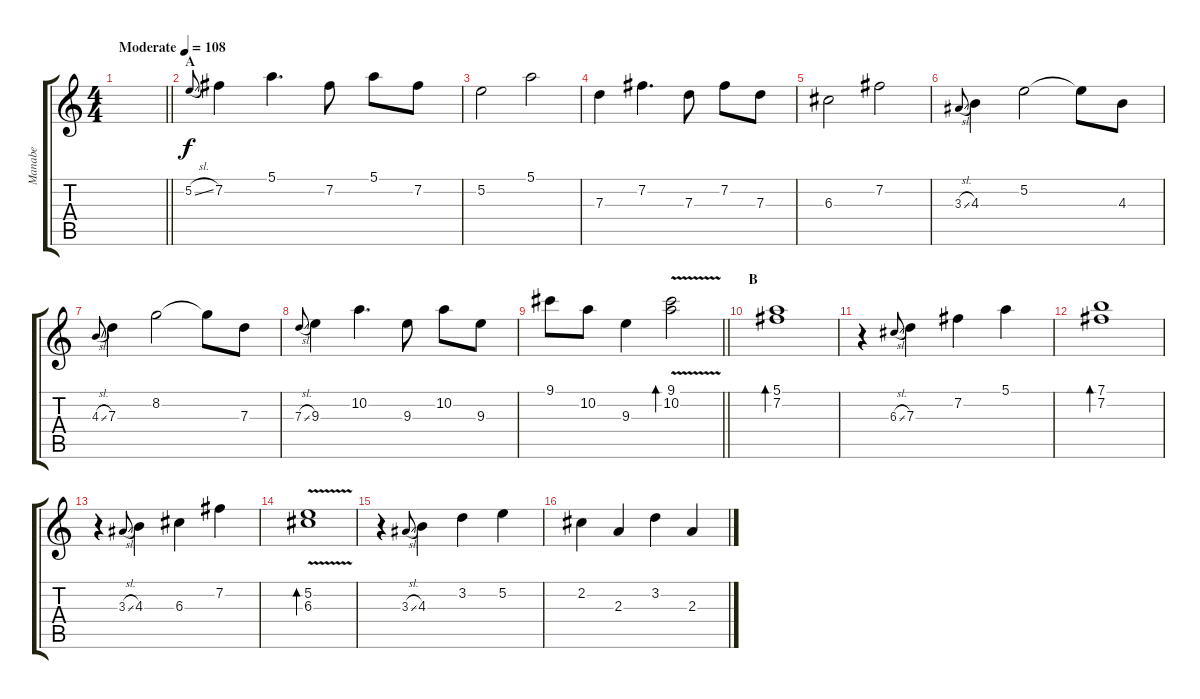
\track ("Manabe" "Manabe") {instrument acousticguitarnylon}
\staff {score tabs}
\tuning (E4 B3 G3 D3 A2 E2) {hide}
\ts (4 4)
\tempo (108 "Moderate")
\clef g2
\barLineRight lightlight
\ks c
|
\section ("" "A")
5.2{sl}.8{gr onbeat} 7.2.4{instrument electricguitarjazz} 5.1.4{d} 7.2.8 5.1.8 7.2.8 |
5.2.2 5.1.2 |
7.3.4 7.2.4{d} 7.3.8 7.2.8 7.3.8 |
6.3.2 7.2.2 |
3.3{sl}.8{gr onbeat} 4.3.4 5.2.2 5.2{t}.8 4.3.8 |
4.3{sl}.8{gr onbeat} 7.3.4 8.2.2 8.2{t}.8 7.3.8 |
7.3{sl}.8{gr onbeat} 9.3.4 10.2.4{d} 9.3.8 10.2.8 9.3.8 |
\barLineRight lightlight
9.1.8 10.2.8 9.3.4 (9.1 10.2{v}).2{bd 240} |
\section ("" "B")
(5.1 7.2).1{bd 240} |
r.4 6.3{sl}.8{gr onbeat} 7.3.4 7.2.4 5.1.4 |
(7.1 7.2).1{bd 240} |
r.4 3.3{sl}.8{gr onbeat} 4.3.4 6.3.4 7.2.4 |
(5.2{v} 6.3).1{bd 240} |
r.4 3.3{sl}.8{gr onbeat} 4.3.4 3.2.4 5.2.4 |
2.2.4 2.3.4 3.2.4 2.3.4
